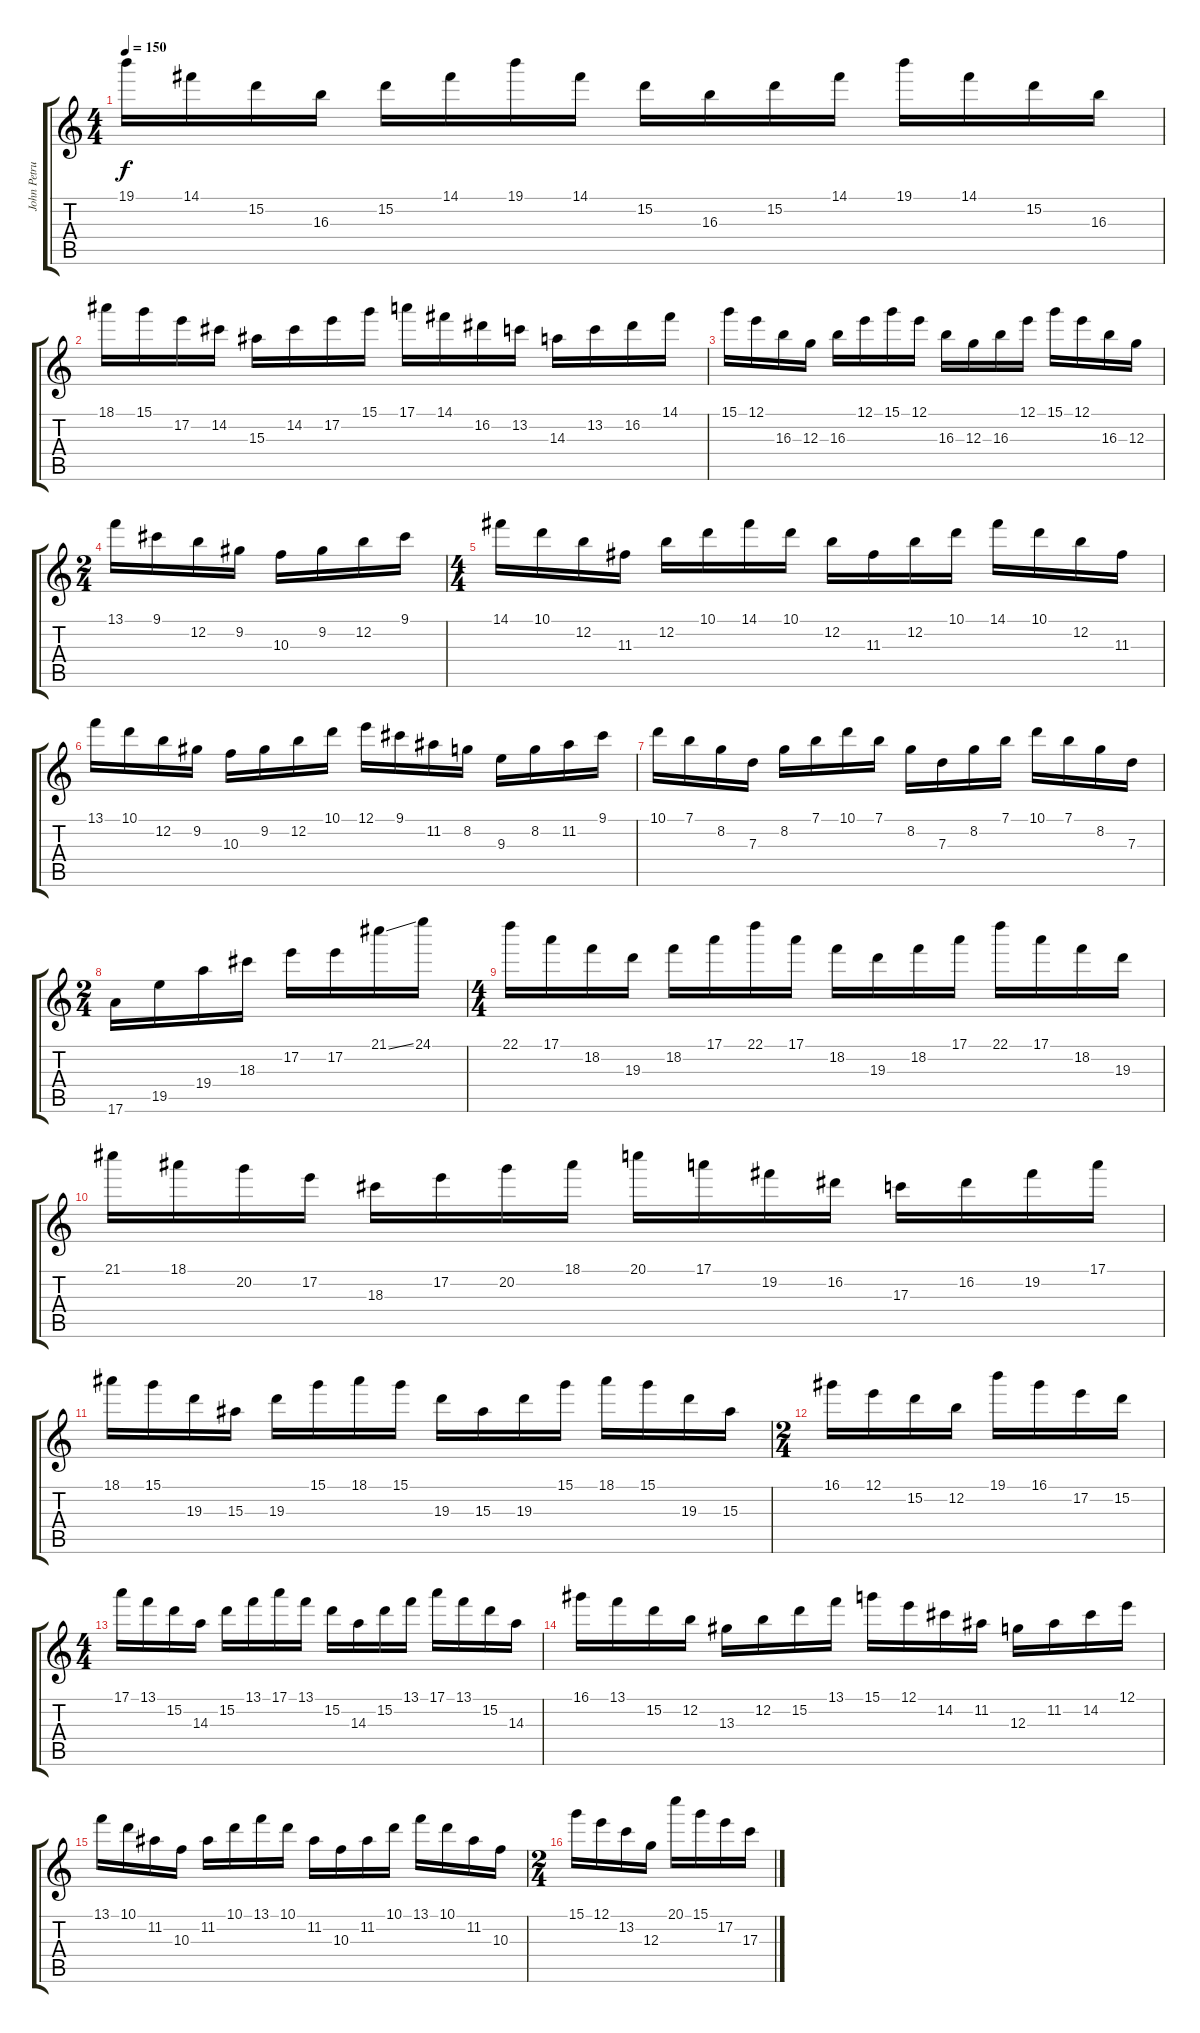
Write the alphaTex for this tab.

\track ("John Petrucci (solo)" "John Petru") {instrument distortionguitar}
\staff {score tabs}
\tuning (E4 B3 G3 D3 A2 E2) {hide}
\ts (4 4)
\tempo 150
\clef g2
\ks c
19.1.16{dy f instrument distortionguitar} 14.1.16 15.2.16 16.3.16 15.2.16 14.1.16 19.1.16 14.1.16 15.2.16 16.3.16 15.2.16 14.1.16 19.1.16 14.1.16 15.2.16 16.3.16 |
18.1.16 15.1.16 17.2.16 14.2.16 15.3.16 14.2.16 17.2.16 15.1.16 17.1.16 14.1.16 16.2.16 13.2.16 14.3.16 13.2.16 16.2.16 14.1.16 |
15.1.16 12.1.16 16.3.16 12.3.16 16.3.16 12.1.16 15.1.16 12.1.16 16.3.16 12.3.16 16.3.16 12.1.16 15.1.16 12.1.16 16.3.16 12.3.16 |
\ts (2 4)
13.1.16 9.1.16 12.2.16 9.2.16 10.3.16 9.2.16 12.2.16 9.1.16 |
\ts (4 4)
14.1.16 10.1.16 12.2.16 11.3.16 12.2.16 10.1.16 14.1.16 10.1.16 12.2.16 11.3.16 12.2.16 10.1.16 14.1.16 10.1.16 12.2.16 11.3.16 |
13.1.16 10.1.16 12.2.16 9.2.16 10.3.16 9.2.16 12.2.16 10.1.16 12.1.16 9.1.16 11.2.16 8.2.16 9.3.16 8.2.16 11.2.16 9.1.16 |
10.1.16 7.1.16 8.2.16 7.3.16 8.2.16 7.1.16 10.1.16 7.1.16 8.2.16 7.3.16 8.2.16 7.1.16 10.1.16 7.1.16 8.2.16 7.3.16 |
\ts (2 4)
17.6.16 19.5.16 19.4.16 18.3.16 17.2.16 17.2.16 21.1{ss}.16 24.1.16 |
\ts (4 4)
22.1.16 17.1.16 18.2.16 19.3.16 18.2.16 17.1.16 22.1.16 17.1.16 18.2.16 19.3.16 18.2.16 17.1.16 22.1.16 17.1.16 18.2.16 19.3.16 |
21.1.16 18.1.16 20.2.16 17.2.16 18.3.16 17.2.16 20.2.16 18.1.16 20.1.16 17.1.16 19.2.16 16.2.16 17.3.16 16.2.16 19.2.16 17.1.16 |
18.1.16 15.1.16 19.3.16 15.3.16 19.3.16 15.1.16 18.1.16 15.1.16 19.3.16 15.3.16 19.3.16 15.1.16 18.1.16 15.1.16 19.3.16 15.3.16 |
\ts (2 4)
16.1.16 12.1.16 15.2.16 12.2.16 19.1.16 16.1.16 17.2.16 15.2.16 |
\ts (4 4)
17.1.16 13.1.16 15.2.16 14.3.16 15.2.16 13.1.16 17.1.16 13.1.16 15.2.16 14.3.16 15.2.16 13.1.16 17.1.16 13.1.16 15.2.16 14.3.16 |
16.1.16 13.1.16 15.2.16 12.2.16 13.3.16 12.2.16 15.2.16 13.1.16 15.1.16 12.1.16 14.2.16 11.2.16 12.3.16 11.2.16 14.2.16 12.1.16 |
13.1.16 10.1.16 11.2.16 10.3.16 11.2.16 10.1.16 13.1.16 10.1.16 11.2.16 10.3.16 11.2.16 10.1.16 13.1.16 10.1.16 11.2.16 10.3.16 |
\ts (2 4)
15.1.16 12.1.16 13.2.16 12.3.16 20.1.16 15.1.16 17.2.16 17.3.16
